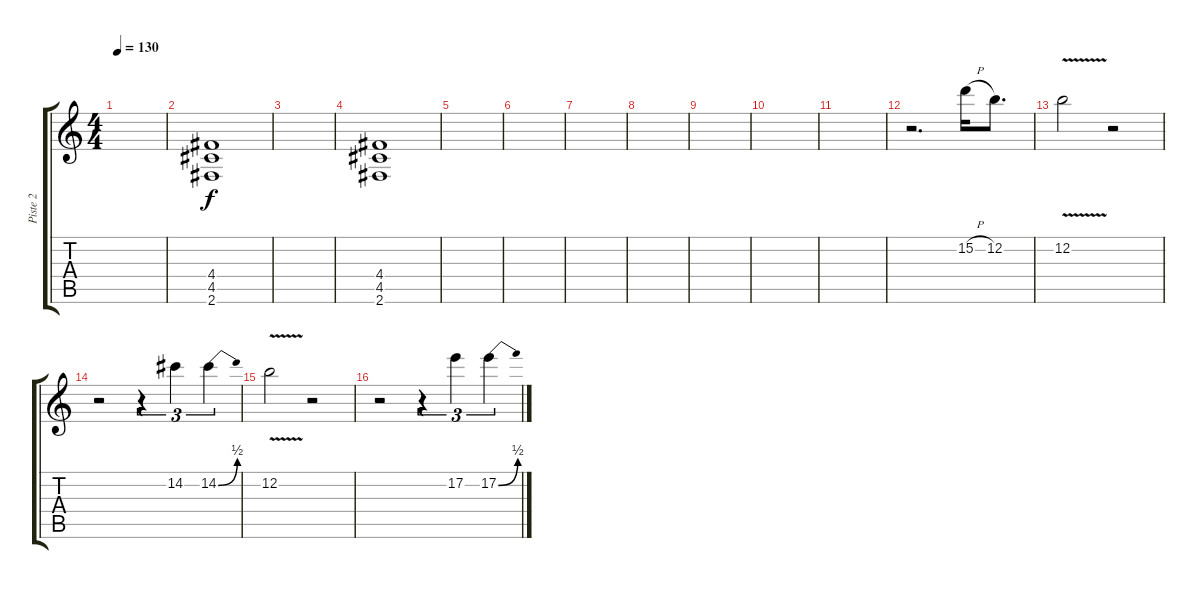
\track ("Piste 2" "Piste 2") {instrument overdrivenguitar}
\staff {score tabs}
\tuning (E4 B3 G3 D3 A2 E2) {hide}
\ts (4 4)
\tempo 130
\clef g2
\ks c
|
(4.4 4.5 2.6).1 |
|
(4.4 4.5 2.6).1 |
|
|
|
|
|
|
|
r.2{d volume 10} 15.2{h}.16{dy f} 12.2.8{d} |
12.2{v}.2 r.2 |
r.2 r.4{tu (3 2)} 14.2.4{tu (3 2)} 14.2{be (bend 0 0 60 2)}.4{tu (3 2)} |
12.2{v}.2 r.2 |
r.2 r.4{tu (3 2)} 17.2.4{tu (3 2)} 17.2{be (bend 0 0 60 2)}.4{tu (3 2)}
